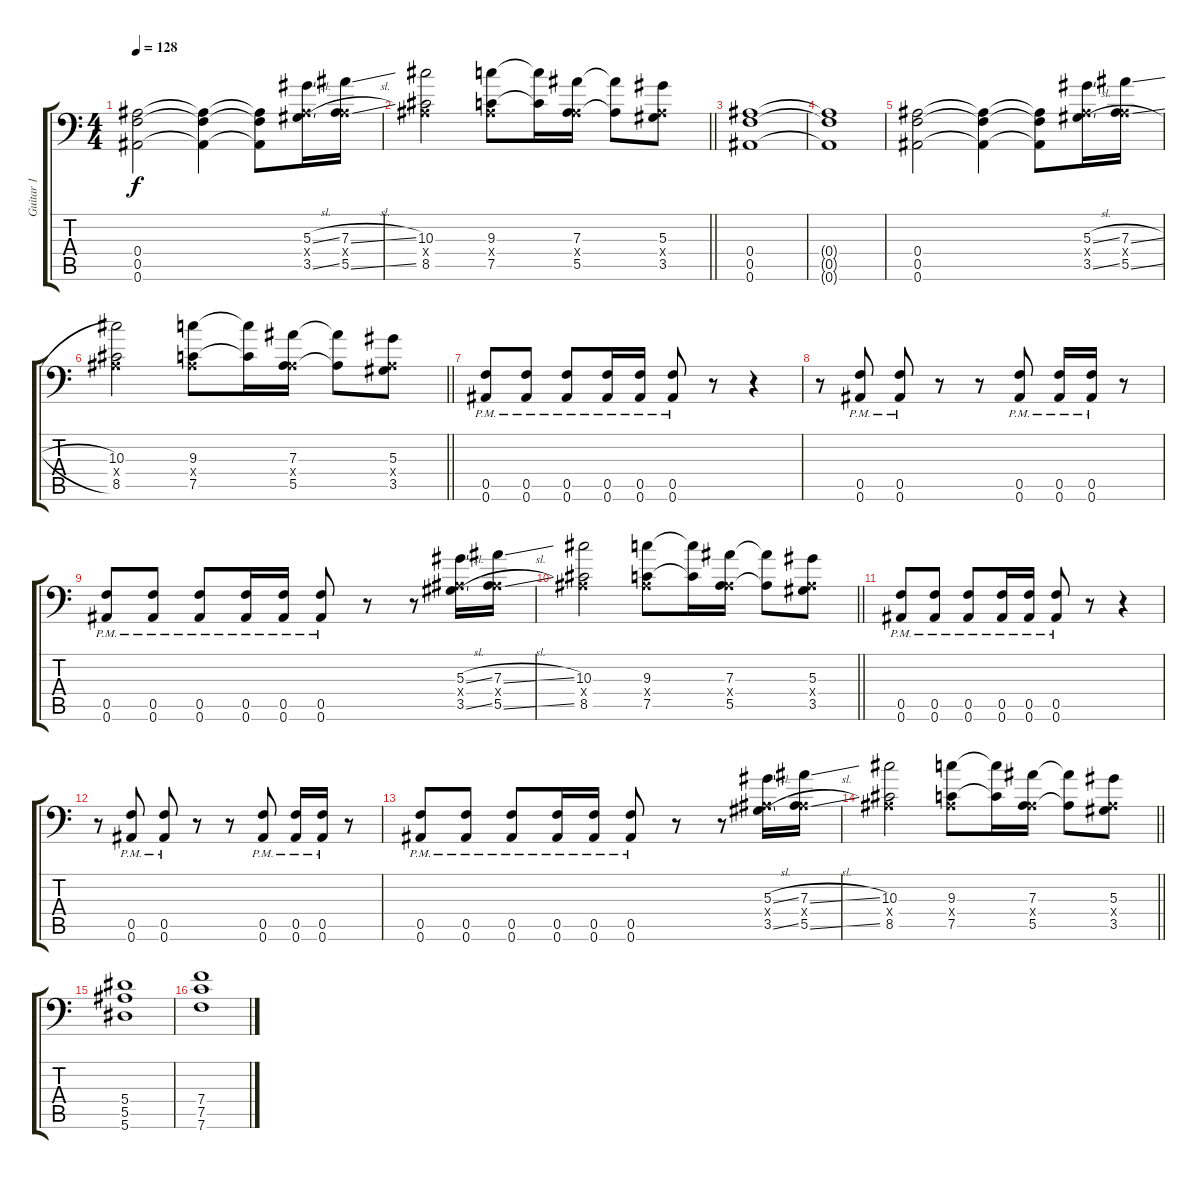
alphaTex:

\track ("Guitar 1" "Guitar 1") {instrument distortionguitar}
\staff {score tabs}
\tuning (C4 G3 Eb3 Bb2 F2 Bb1) {hide}
\ts (4 4)
\tempo 128
\clef f4
\ks c
(0.4 0.5 0.6).2{dy f} (0.4{t} 0.5{t} 0.6{t}).4 (0.4{t} 0.5{t} 0.6{t}).8 (5.3{sl} 0.4{x} 3.5{sl}).16 (7.3{sl} 0.4{x} 5.5{sl}).16 |
\barLineRight lightlight
(10.3 0.4{x} 8.5).2 (9.3 0.4{x} 7.5).8 (9.3{t} 7.5{t}).16 (7.3 0.4{x} 5.5).16 (7.3{t} 5.5{t}).8 (5.3 0.4{x} 3.5).8 |
(0.4 0.5 0.6).1 |
(0.4{t} 0.5{t} 0.6{t}).1 |
(0.4 0.5 0.6).2 (0.4{t} 0.5{t} 0.6{t}).4 (0.4{t} 0.5{t} 0.6{t}).8 (5.3{sl} 0.4{x} 3.5{sl}).16 (7.3{sl} 0.4{x} 5.5{sl}).16 |
\barLineRight lightlight
(10.3 0.4{x} 8.5).2 (9.3 0.4{x} 7.5).8 (9.3{t} 7.5{t}).16 (7.3 0.4{x} 5.5).16 (7.3{t} 5.5{t}).8 (5.3 0.4{x} 3.5).8 |
(0.5{pm} 0.6{pm}).8 (0.5{pm} 0.6{pm}).8 (0.5{pm} 0.6{pm}).8 (0.5{pm} 0.6{pm}).16 (0.5{pm} 0.6{pm}).16 (0.5{pm} 0.6{pm}).8 r.8 r.4 |
r.8 (0.5{pm} 0.6{pm}).8 (0.5{pm} 0.6{pm}).8 r.8 r.8 (0.5{pm} 0.6{pm}).8 (0.5{pm} 0.6{pm}).16 (0.5{pm} 0.6{pm}).16 r.8 |
(0.5{pm} 0.6{pm}).8 (0.5{pm} 0.6{pm}).8 (0.5{pm} 0.6{pm}).8 (0.5{pm} 0.6{pm}).16 (0.5{pm} 0.6{pm}).16 (0.5{pm} 0.6{pm}).8 r.8 r.8 (5.3{sl} 0.4{x} 3.5{sl}).16 (7.3{sl} 0.4{x} 5.5{sl}).16 |
\barLineRight lightlight
(10.3 0.4{x} 8.5).2 (9.3 0.4{x} 7.5).8 (9.3{t} 7.5{t}).16 (7.3 0.4{x} 5.5).16 (7.3{t} 5.5{t}).8 (5.3 0.4{x} 3.5).8 |
(0.5{pm} 0.6{pm}).8 (0.5{pm} 0.6{pm}).8 (0.5{pm} 0.6{pm}).8 (0.5{pm} 0.6{pm}).16 (0.5{pm} 0.6{pm}).16 (0.5{pm} 0.6{pm}).8 r.8 r.4 |
r.8 (0.5{pm} 0.6{pm}).8 (0.5{pm} 0.6{pm}).8 r.8 r.8 (0.5{pm} 0.6{pm}).8 (0.5{pm} 0.6{pm}).16 (0.5{pm} 0.6{pm}).16 r.8 |
(0.5{pm} 0.6{pm}).8 (0.5{pm} 0.6{pm}).8 (0.5{pm} 0.6{pm}).8 (0.5{pm} 0.6{pm}).16 (0.5{pm} 0.6{pm}).16 (0.5{pm} 0.6{pm}).8 r.8 r.8 (5.3{sl} 0.4{x} 3.5{sl}).16 (7.3{sl} 0.4{x} 5.5{sl}).16 |
\barLineRight lightlight
(10.3 0.4{x} 8.5).2 (9.3 0.4{x} 7.5).8 (9.3{t} 7.5{t}).16 (7.3 0.4{x} 5.5).16 (7.3{t} 5.5{t}).8 (5.3 0.4{x} 3.5).8 |
(5.4 5.5 5.6).1 |
(7.4 7.5 7.6).1
